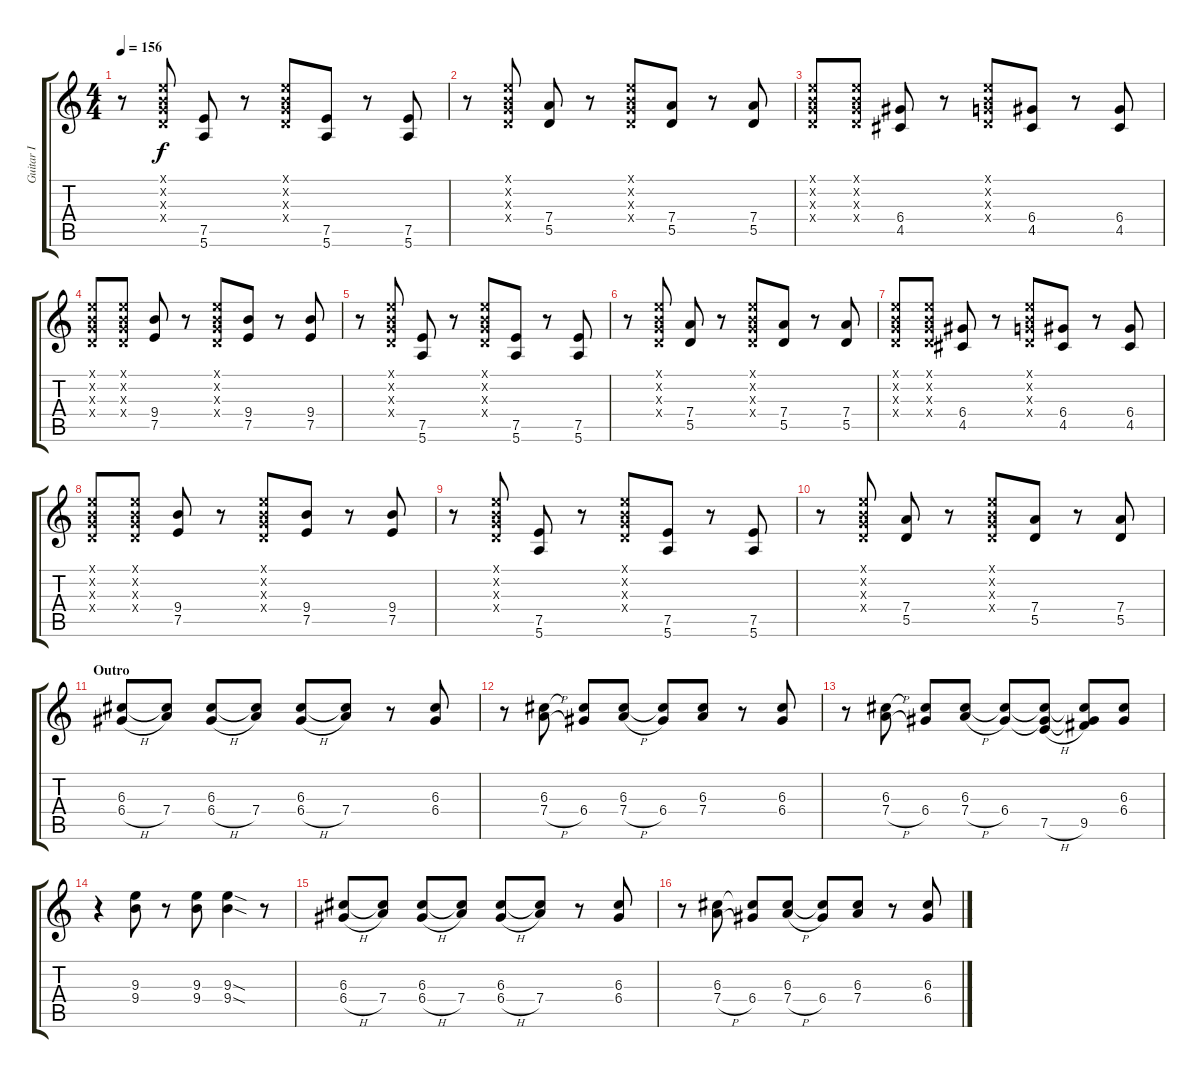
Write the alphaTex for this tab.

\track ("Guitar I" "Guitar I") {instrument distortionguitar}
\staff {score tabs}
\tuning (E4 B3 G3 D3 A2 E2) {hide}
\ts (4 4)
\tempo 156
\clef g2
\ks c
r.8{dy f} (0.1{x} 0.2{x} 0.3{x} 0.4{x}).8 (7.5 5.6).8 r.8 (0.1{x} 0.2{x} 0.3{x} 0.4{x}).8 (7.5 5.6).8 r.8 (7.5 5.6).8 |
r.8 (0.1{x} 0.2{x} 0.3{x} 0.4{x}).8 (7.4 5.5).8 r.8 (0.1{x} 0.2{x} 0.3{x} 0.4{x}).8 (7.4 5.5).8 r.8 (7.4 5.5).8 |
(0.1{x} 0.2{x} 0.3{x} 0.4{x}).8 (0.1{x} 0.2{x} 0.3{x} 0.4{x}).8 (6.4 4.5).8 r.8 (0.1{x} 0.2{x} 0.3{x} 0.4{x}).8 (6.4 4.5).8 r.8 (6.4 4.5).8 |
(0.1{x} 0.2{x} 0.3{x} 0.4{x}).8 (0.1{x} 0.2{x} 0.3{x} 0.4{x}).8 (9.4 7.5).8 r.8 (0.1{x} 0.2{x} 0.3{x} 0.4{x}).8 (9.4 7.5).8 r.8 (9.4 7.5).8 |
r.8 (0.1{x} 0.2{x} 0.3{x} 0.4{x}).8 (7.5 5.6).8 r.8 (0.1{x} 0.2{x} 0.3{x} 0.4{x}).8 (7.5 5.6).8 r.8 (7.5 5.6).8 |
r.8 (0.1{x} 0.2{x} 0.3{x} 0.4{x}).8 (7.4 5.5).8 r.8 (0.1{x} 0.2{x} 0.3{x} 0.4{x}).8 (7.4 5.5).8 r.8 (7.4 5.5).8 |
(0.1{x} 0.2{x} 0.3{x} 0.4{x}).8 (0.1{x} 0.2{x} 0.3{x} 0.4{x}).8 (6.4 4.5).8 r.8 (0.1{x} 0.2{x} 0.3{x} 0.4{x}).8 (6.4 4.5).8 r.8 (6.4 4.5).8 |
(0.1{x} 0.2{x} 0.3{x} 0.4{x}).8 (0.1{x} 0.2{x} 0.3{x} 0.4{x}).8 (9.4 7.5).8 r.8 (0.1{x} 0.2{x} 0.3{x} 0.4{x}).8 (9.4 7.5).8 r.8 (9.4 7.5).8 |
r.8 (0.1{x} 0.2{x} 0.3{x} 0.4{x}).8 (7.5 5.6).8 r.8 (0.1{x} 0.2{x} 0.3{x} 0.4{x}).8 (7.5 5.6).8 r.8 (7.5 5.6).8 |
r.8 (0.1{x} 0.2{x} 0.3{x} 0.4{x}).8 (7.4 5.5).8 r.8 (0.1{x} 0.2{x} 0.3{x} 0.4{x}).8 (7.4 5.5).8 r.8 (7.4 5.5).8 |
\section ("" "Outro")
(6.3 6.4{h}).8 (6.3{t} 7.4).8 (6.3 6.4{h}).8 (6.3{t} 7.4).8 (6.3 6.4{h}).8 (6.3{t} 7.4).8 r.8 (6.3 6.4).8 |
r.8 (6.3 7.4{h}).8 (6.3{t} 6.4).8 (6.3 7.4{h}).8 (6.3{t} 6.4).8 (6.3 7.4).8 r.8 (6.3 6.4).8 |
r.8 (6.3 7.4{h}).8 (6.3{t} 6.4).8 (6.3 7.4{h}).8 (6.3{t} 6.4).8 (6.3{t} 6.4{t} 7.5{h}).8 (6.3{t} 6.4{t} 9.5).8 (6.3 6.4).8 |
r.4 (9.3 9.4).8 r.8 (9.3 9.4).8 (9.3{sod} 9.4{sod}).4 r.8 |
(6.3 6.4{h}).8 (6.3{t} 7.4).8 (6.3 6.4{h}).8 (6.3{t} 7.4).8 (6.3 6.4{h}).8 (6.3{t} 7.4).8 r.8 (6.3 6.4).8 |
r.8 (6.3 7.4{h}).8 (6.3{t} 6.4).8 (6.3 7.4{h}).8 (6.3{t} 6.4).8 (6.3 7.4).8 r.8 (6.3 6.4).8
